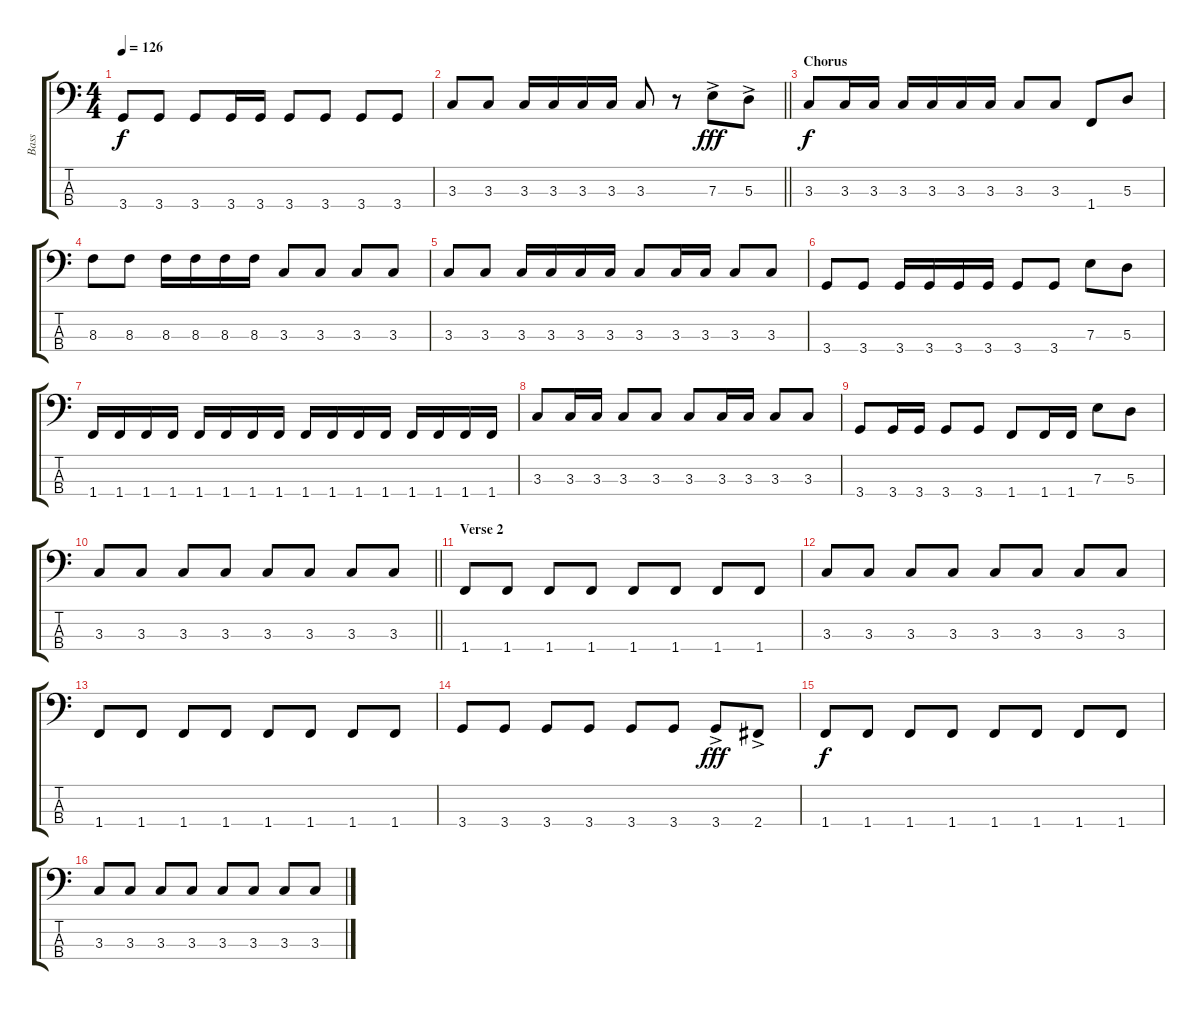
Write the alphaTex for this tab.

\track ("Bass" "Bass") {instrument electricbasspick}
\staff {score tabs}
\tuning (G2 D2 A1 E1) {hide}
\ts (4 4)
\tempo 126
\clef f4
\ks c
3.4.8{dy f} 3.4.8 3.4.8 3.4.16 3.4.16 3.4.8 3.4.8 3.4.8 3.4.8 |
\barLineRight lightlight
3.3.8 3.3.8 3.3.16 3.3.16 3.3.16 3.3.16 3.3.8 r.8 7.3{ac}.8{dy fff} 5.3{ac}.8 |
\section ("" "Chorus")
3.3.8{dy f} 3.3.16 3.3.16 3.3.16 3.3.16 3.3.16 3.3.16 3.3.8 3.3.8 1.4.8 5.3.8 |
8.3.8 8.3.8 8.3.16 8.3.16 8.3.16 8.3.16 3.3.8 3.3.8 3.3.8 3.3.8 |
3.3.8 3.3.8 3.3.16 3.3.16 3.3.16 3.3.16 3.3.8 3.3.16 3.3.16 3.3.8 3.3.8 |
3.4.8 3.4.8 3.4.16 3.4.16 3.4.16 3.4.16 3.4.8 3.4.8 7.3.8 5.3.8 |
1.4.16 1.4.16 1.4.16 1.4.16 1.4.16 1.4.16 1.4.16 1.4.16 1.4.16 1.4.16 1.4.16 1.4.16 1.4.16 1.4.16 1.4.16 1.4.16 |
3.3.8 3.3.16 3.3.16 3.3.8 3.3.8 3.3.8 3.3.16 3.3.16 3.3.8 3.3.8 |
3.4.8 3.4.16 3.4.16 3.4.8 3.4.8 1.4.8 1.4.16 1.4.16 7.3.8 5.3.8 |
\barLineRight lightlight
3.3.8 3.3.8 3.3.8 3.3.8 3.3.8 3.3.8 3.3.8 3.3.8 |
\section ("" "Verse 2")
1.4.8 1.4.8 1.4.8 1.4.8 1.4.8 1.4.8 1.4.8 1.4.8 |
3.3.8 3.3.8 3.3.8 3.3.8 3.3.8 3.3.8 3.3.8 3.3.8 |
1.4.8 1.4.8 1.4.8 1.4.8 1.4.8 1.4.8 1.4.8 1.4.8 |
3.4.8 3.4.8 3.4.8 3.4.8 3.4.8 3.4.8 3.4{ac}.8{dy fff} 2.4{ac}.8 |
1.4.8{dy f} 1.4.8 1.4.8 1.4.8 1.4.8 1.4.8 1.4.8 1.4.8 |
3.3.8 3.3.8 3.3.8 3.3.8 3.3.8 3.3.8 3.3.8 3.3.8
